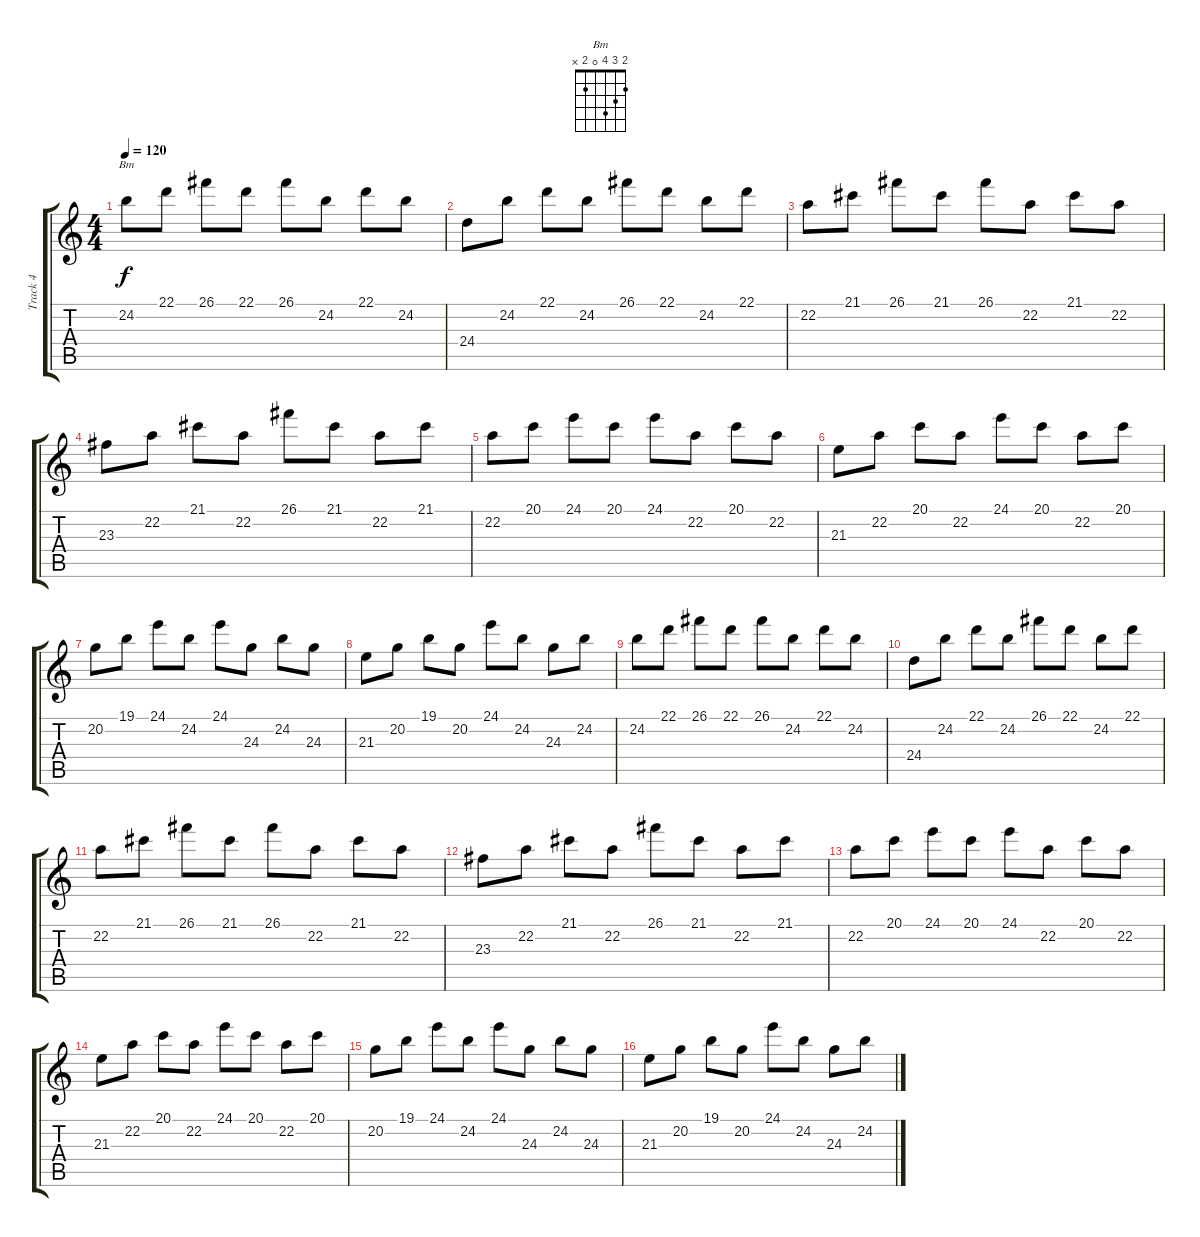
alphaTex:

\track ("Track 4" "Track 4") {instrument pad6metallic}
\staff {score tabs}
\tuning (E4 B3 G3 D3 A2 E2) {hide}
\chord ("Bm" 2 3 4 0 2 x)
\ts (4 4)
\tempo 120
\clef g2
\ks c
24.2.8{ch "Bm" dy f} 22.1.8 26.1.8 22.1.8 26.1.8 24.2.8 22.1.8 24.2.8 |
24.4.8 24.2.8 22.1.8 24.2.8 26.1.8 22.1.8 24.2.8 22.1.8 |
22.2.8 21.1.8 26.1.8 21.1.8 26.1.8 22.2.8 21.1.8 22.2.8 |
23.3.8 22.2.8 21.1.8 22.2.8 26.1.8 21.1.8 22.2.8 21.1.8 |
22.2.8 20.1.8 24.1.8 20.1.8 24.1.8 22.2.8 20.1.8 22.2.8 |
21.3.8 22.2.8 20.1.8 22.2.8 24.1.8 20.1.8 22.2.8 20.1.8 |
20.2.8 19.1.8 24.1.8 24.2.8 24.1.8 24.3.8 24.2.8 24.3.8 |
21.3.8 20.2.8 19.1.8 20.2.8 24.1.8 24.2.8 24.3.8 24.2.8 |
24.2.8 22.1.8 26.1.8 22.1.8 26.1.8 24.2.8 22.1.8 24.2.8 |
24.4.8 24.2.8 22.1.8 24.2.8 26.1.8 22.1.8 24.2.8 22.1.8 |
22.2.8 21.1.8 26.1.8 21.1.8 26.1.8 22.2.8 21.1.8 22.2.8 |
23.3.8 22.2.8 21.1.8 22.2.8 26.1.8 21.1.8 22.2.8 21.1.8 |
22.2.8 20.1.8 24.1.8 20.1.8 24.1.8 22.2.8 20.1.8 22.2.8 |
21.3.8 22.2.8 20.1.8 22.2.8 24.1.8 20.1.8 22.2.8 20.1.8 |
20.2.8 19.1.8 24.1.8 24.2.8 24.1.8 24.3.8 24.2.8 24.3.8 |
21.3.8 20.2.8 19.1.8 20.2.8 24.1.8 24.2.8 24.3.8 24.2.8
